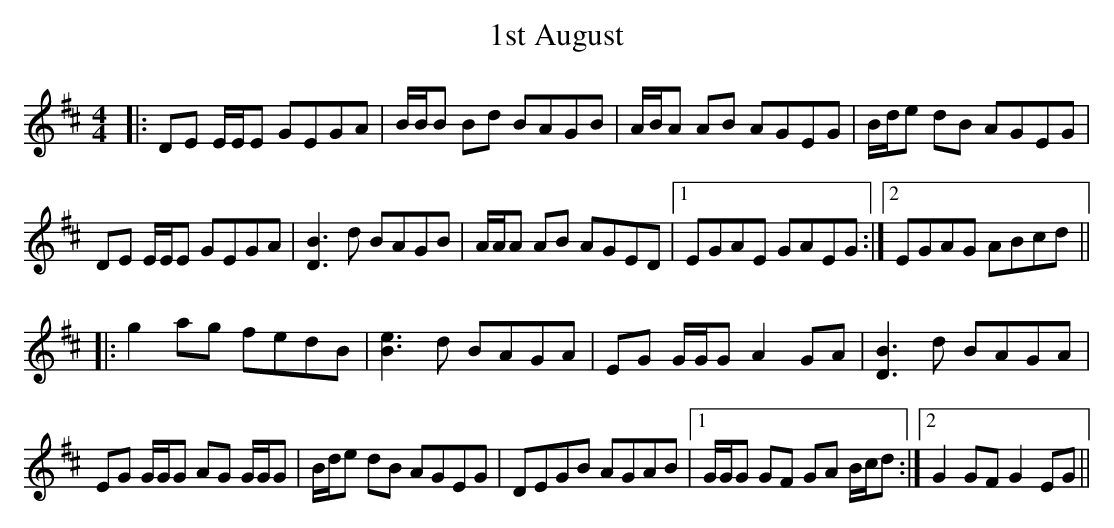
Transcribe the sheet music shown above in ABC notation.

X:1
T: 1st August
M: 4/4
L: 1/8
K: Edor
|:DE E/E/E GEGA|B/B/B Bd BAGB|A/B/A AB AGEG|B/d/e dB AGEG|
DE E/E/E GEGA|[B3D3] d BAGB|A/A/A AB AGED|1 EGAE GAEG:|2 EGAG ABcd||
|:g2 ag fedB|[e3B3] d BAGA|EG G/G/G A2 GA|[B3D3] d BAGA|
EG G/G/G AG G/G/G|B/d/e dB AGEG|DEGB AGAB|1 G/G/G GF GA B/c/d:|2 G2 GF G2EG||
